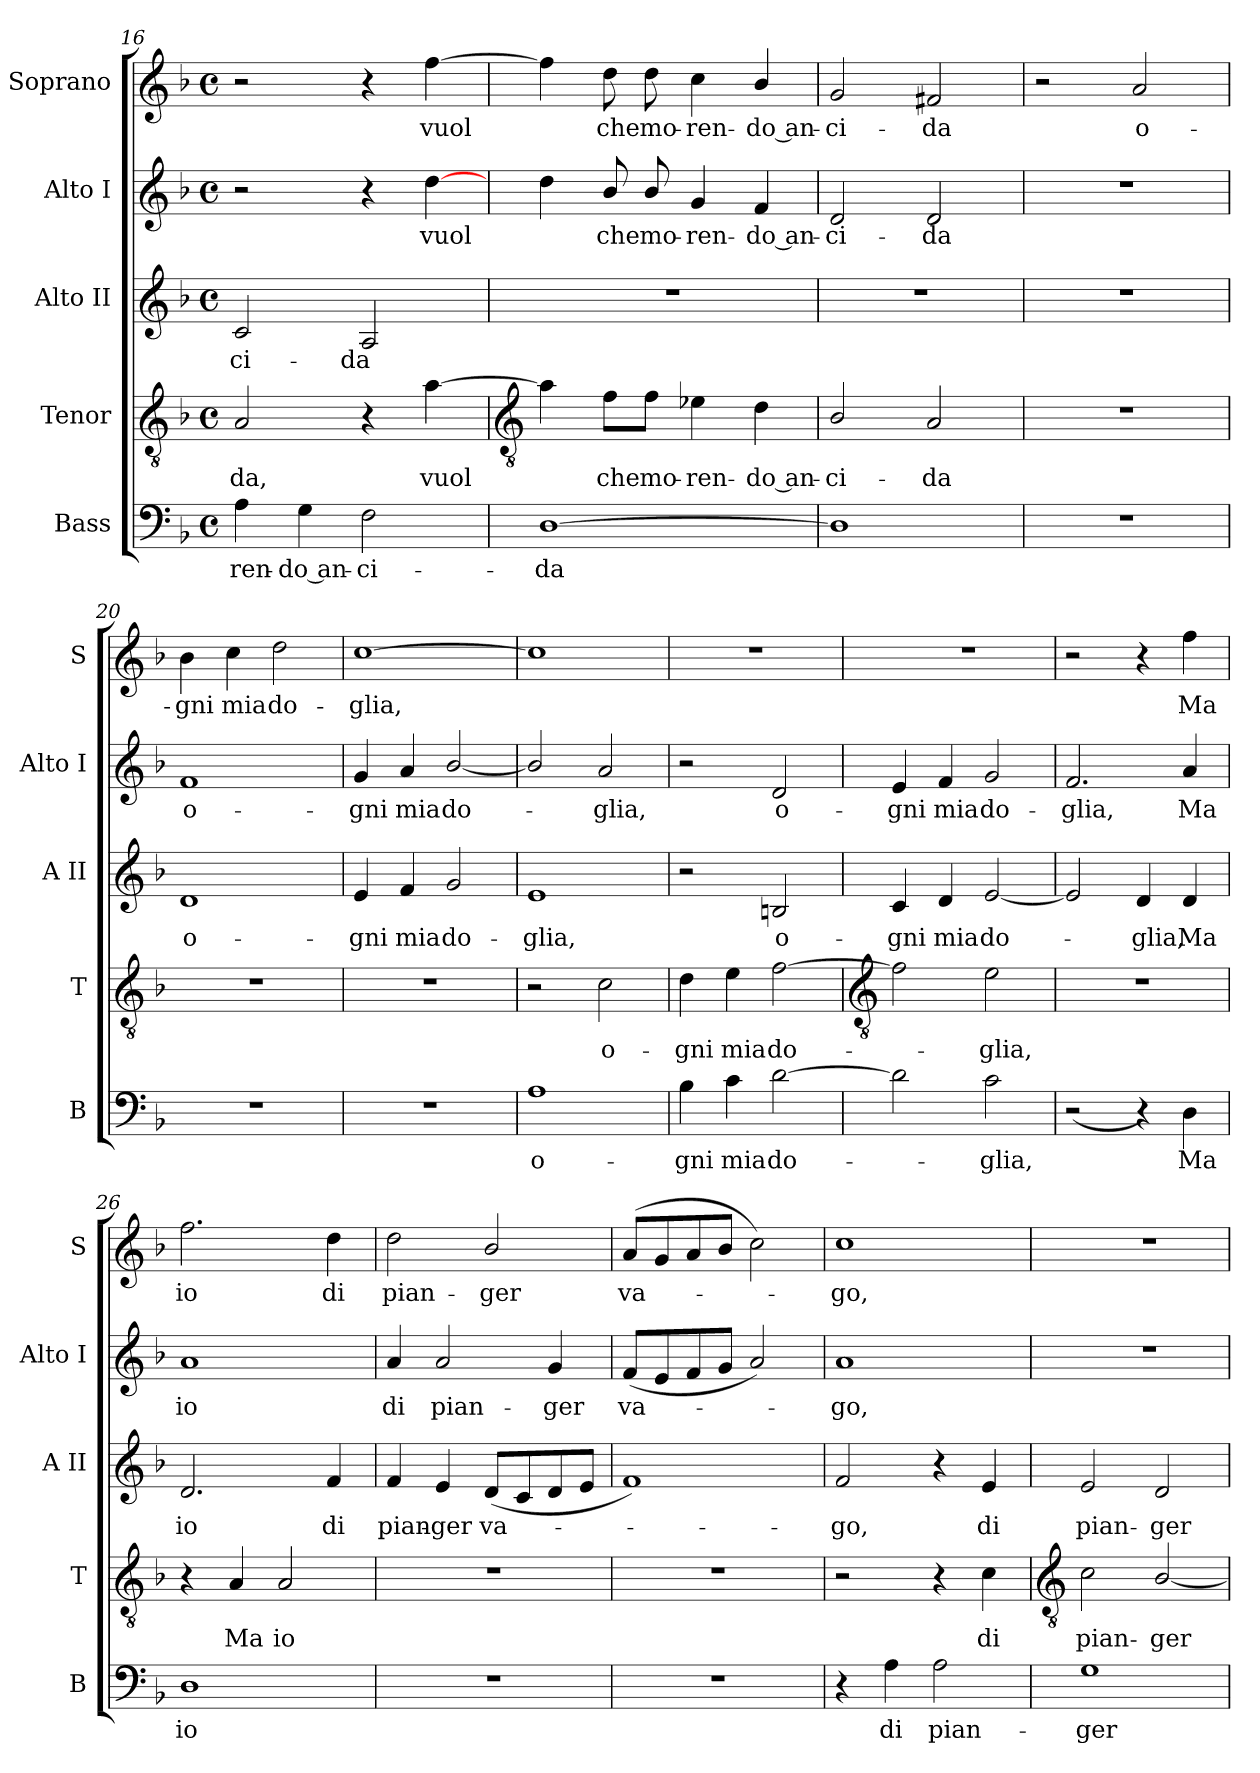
**kern	**text	**kern	**text	**kern	**text	**kern	**text	**kern	**text
*part5	*part5	*part4	*part4	*part3	*part3	*part2	*part2	*part1	*part1
*staff5	*staff5	*staff4	*staff4	*staff3	*staff3	*staff2	*staff2	*staff1	*staff1
*I"Bass	*	*I"Tenor	*	*I"Alto II	*	*I"Alto I	*	*I"Soprano	*
*I'B	*	*I'T	*	*I'A II	*	*I'Alto I	*	*I'S	*
*clefF4	*	*clefGv2	*	*clefG2	*	*clefG2	*	*clefG2	*
*k[b-]	*	*k[b-]	*	*k[b-]	*	*k[b-]	*	*k[b-]	*
*F:	*	*F:	*	*F:	*	*F:	*	*F:	*
*M4/4	*	*M4/4	*	*M4/4	*	*M4/4	*	*M4/4	*
*met(c)	*	*met(c)	*	*met(c)	*	*met(c)	*	*met(c)	*
=16	=16	=16	=16	=16	=16	=16	=16	=16	=16
!	!LO:LY:b	!	!LO:LY:b	!	!LO:LY:b	!	!	!	!
4A	-ren-	2A	-da,	2c	-ci-	2r	.	2r	.
!	!LO:LY:b	!	!	!	!	!	!	!	!
4G	-do an-	.	.	.	.	.	.	.	.
!	!LO:LY:b	!	!	!	!LO:LY:b	!	!	!	!
2F	-ci-	4r	.	2A	-da	4r	.	4r	.
!	!	!	!LO:LY:b	!	!	!	!LO:LY:b	!	!LO:LY:b
.	.	[4a	vuol	.	.	[4dd	vuol	[4ff	vuol
!!LO:LB:g=z
=17	=17	=17	=17	=17	=17	=17	=17	=17	=17
*	*	*clefGv2	*	*	*	*	*	*	*
!	!LO:LY:b	!	!	!	!	!	!	!	!
[1D	-da	4a]	.	1r	.	4dd	.	4ff]	.
!	!	!	!LO:LY:b	!	!	!	!LO:LY:b	!	!LO:LY:b
.	.	8f\L	che	.	.	8b-/	che	8dd	che
!	!	!	!LO:LY:b	!	!	!	!LO:LY:b	!	!LO:LY:b
.	.	8f\J	mo-	.	.	8b-/	mo-	8dd	mo-
!	!	!	!LO:LY:b	!	!	!	!LO:LY:b	!	!LO:LY:b
.	.	4e-X	-ren-	.	.	4g	-ren-	4cc	-ren-
!	!	!	!LO:LY:b	!	!	!	!LO:LY:b	!	!LO:LY:b
.	.	4d	-do an-	.	.	4f	-do an-	4b-/	-do an-
=18	=18	=18	=18	=18	=18	=18	=18	=18	=18
!	!	!	!LO:LY:b	!	!	!	!LO:LY:b	!	!LO:LY:b
1D]	.	2B-/	-ci-	1r	.	2d	-ci-	2g	-ci-
!	!	!	!LO:LY:b	!	!	!	!LO:LY:b	!	!LO:LY:b
.	.	2A	-da	.	.	2d	-da	2f#X	-da
=19	=19	=19	=19	=19	=19	=19	=19	=19	=19
1r	.	1r	.	1r	.	1r	.	2r	.
!	!	!	!	!	!	!	!	!	!LO:LY:b
.	.	.	.	.	.	.	.	2a	o-
=20	=20	=20	=20	=20	=20	=20	=20	=20	=20
!	!	!	!	!	!LO:LY:b	!	!LO:LY:b	!	!LO:LY:b
1r	.	1r	.	1d	o-	1f	o-	4b-	-gni
!	!	!	!	!	!	!	!	!	!LO:LY:b
.	.	.	.	.	.	.	.	4cc	mia
!	!	!	!	!	!	!	!	!	!LO:LY:b
.	.	.	.	.	.	.	.	2dd	do-
=21	=21	=21	=21	=21	=21	=21	=21	=21	=21
!	!	!	!	!	!LO:LY:b	!	!LO:LY:b	!	!LO:LY:b
1r	.	1r	.	4e	-gni	4g	-gni	[1cc	-glia,
!	!	!	!	!	!LO:LY:b	!	!LO:LY:b	!	!
.	.	.	.	4f	mia	4a	mia	.	.
!	!	!	!	!	!LO:LY:b	!	!LO:LY:b	!	!
.	.	.	.	2g	do-	[2b-/	do-	.	.
=22	=22	=22	=22	=22	=22	=22	=22	=22	=22
!	!LO:LY:b	!	!	!	!LO:LY:b	!	!	!	!
1A	o-	2r	.	1e	-glia,	2b-/]	.	1cc]	.
!	!	!	!LO:LY:b	!	!	!	!LO:LY:b	!	!
.	.	2c	o-	.	.	2a	glia,	.	.
=23	=23	=23	=23	=23	=23	=23	=23	=23	=23
!	!LO:LY:b	!	!LO:LY:b	!	!	!	!	!	!
4B-	-gni	4d	-gni	2r	.	2r	.	1r	.
!	!LO:LY:b	!	!LO:LY:b	!	!	!	!	!	!
4c	mia	4e	mia	.	.	.	.	.	.
!	!LO:LY:b	!	!LO:LY:b	!	!LO:LY:b	!	!LO:LY:b	!	!
[2d	do-	[2f	do-	2Bn	o-	2d	o-	.	.
!!LO:LB:g=z
=24	=24	=24	=24	=24	=24	=24	=24	=24	=24
*	*	*clefGv2	*	*	*	*	*	*	*
!	!	!	!	!	!LO:LY:b	!	!LO:LY:b	!	!
2d]	.	2f]	.	4c	-gni	4e	-gni	1r	.
!	!	!	!	!	!LO:LY:b	!	!LO:LY:b	!	!
.	.	.	.	4d	mia	4f	mia	.	.
!	!LO:LY:b	!	!LO:LY:b	!	!LO:LY:b	!	!LO:LY:b	!	!
2c	glia,	2e	glia,	[2e	do-	2g	do-	.	.
=25	=25	=25	=25	=25	=25	=25	=25	=25	=25
!	!	!	!	!	!	!	!LO:LY:b	!	!
(<2r	.	1r	.	2e]	.	2.f	-glia,	2r	.
!	!	!	!	!	!LO:LY:b	!	!	!	!
4r)	.	.	.	4d	glia,	.	.	4r	.
!	!LO:LY:b	!	!	!	!LO:LY:b	!	!LO:LY:b	!	!LO:LY:b
4D	Ma	.	.	4d	Ma	4a	Ma	4ff	Ma
=26	=26	=26	=26	=26	=26	=26	=26	=26	=26
!	!LO:LY:b	!	!	!	!LO:LY:b	!	!LO:LY:b	!	!LO:LY:b
1D	io	4r	.	2.d	io	1a	io	2.ff	io
!	!	!	!LO:LY:b	!	!	!	!	!	!
.	.	4A	Ma	.	.	.	.	.	.
!	!	!	!LO:LY:b	!	!	!	!	!	!
.	.	2A	io	.	.	.	.	.	.
!	!	!	!	!	!LO:LY:b	!	!	!	!LO:LY:b
.	.	.	.	4f	di	.	.	4dd	di
=27	=27	=27	=27	=27	=27	=27	=27	=27	=27
!	!	!	!	!	!LO:LY:b	!	!LO:LY:b	!	!LO:LY:b
1r	.	1r	.	4f	pian-	4a	di	2dd	pian-
!	!	!	!	!	!LO:LY:b	!	!LO:LY:b	!	!
.	.	.	.	4e	-ger	2a	pian-	.	.
!	!	!	!	!	!LO:LY:b	!	!	!	!LO:LY:b
.	.	.	.	(<8dL	va-	.	.	2b-/	-ger
.	.	.	.	8c	.	.	.	.	.
!	!	!	!	!	!	!	!LO:LY:b	!	!
.	.	.	.	8d	.	4g	-ger	.	.
.	.	.	.	8eJ	.	.	.	.	.
=28	=28	=28	=28	=28	=28	=28	=28	=28	=28
!	!	!	!	!	!	!	!LO:LY:b	!	!LO:LY:b
1r	.	1r	.	1f)	.	(<8fL	va-	(<8aL	va-
.	.	.	.	.	.	8e	.	8g	.
.	.	.	.	.	.	8f	.	8a	.
.	.	.	.	.	.	8gJ	.	8b-J	.
.	.	.	.	.	.	2a)	.	2cc)	.
=29	=29	=29	=29	=29	=29	=29	=29	=29	=29
!	!	!	!	!	!LO:LY:b	!	!LO:LY:b	!	!LO:LY:b
4r	.	2r	.	2f	go,	1a	go,	1cc	go,
!	!LO:LY:b	!	!	!	!	!	!	!	!
4A	di	.	.	.	.	.	.	.	.
!	!LO:LY:b	!	!	!	!	!	!	!	!
2A	pian-	4r	.	4r	.	.	.	.	.
!	!	!	!LO:LY:b	!	!LO:LY:b	!	!	!	!
.	.	4c	di	4e	di	.	.	.	.
!!LO:LB:g=z
=30	=30	=30	=30	=30	=30	=30	=30	=30	=30
*	*	*clefGv2	*	*	*	*	*	*	*
!	!LO:LY:b	!	!LO:LY:b	!	!LO:LY:b	!	!	!	!
1G	-ger	2c	pian-	2e	pian-	1r	.	1r	.
!	!	!	!LO:LY:b	!	!LO:LY:b	!	!	!	!
.	.	[2B-/	-ger	2d	-ger	.	.	.	.
=	=	=	=	=	=	=	=	=	=
*-	*-	*-	*-	*-	*-	*-	*-	*-	*-
